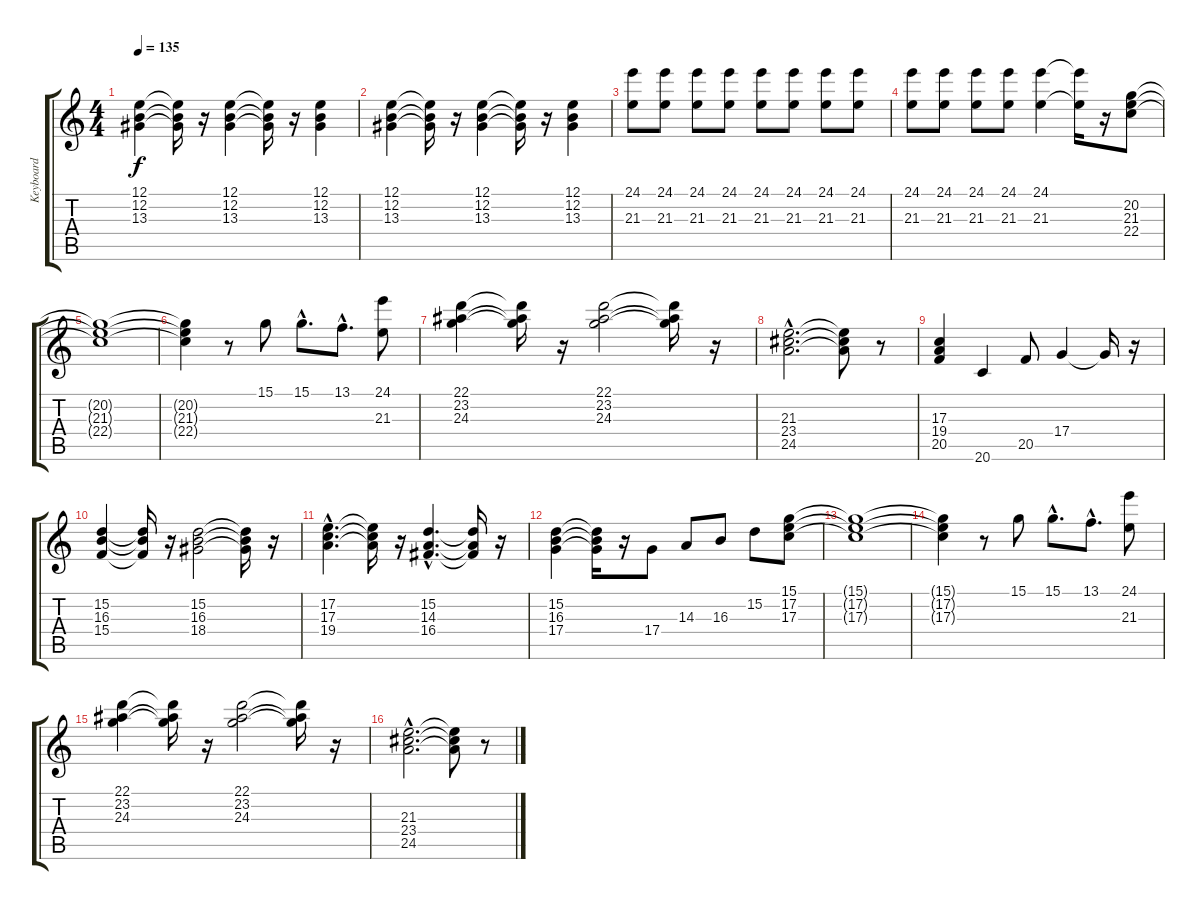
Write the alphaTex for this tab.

\track ("Keyboard" "Keyboard") {instrument acousticgrandpiano}
\staff {score tabs}
\tuning (E4 B3 G3 D3 A2 E2) {hide}
\ts (4 4)
\tempo 135
\clef g2
\ks c
(12.1 12.2 13.3).4{dy f} (12.1{t} 12.2{t} 13.3{t}).16 r.16 (12.1 12.2 13.3).4 (12.1{t} 12.2{t} 13.3{t}).16 r.16 (12.1 12.2 13.3).4 |
(12.1 12.2 13.3).4 (12.1{t} 12.2{t} 13.3{t}).16 r.16 (12.1 12.2 13.3).4 (12.1{t} 12.2{t} 13.3{t}).16 r.16 (12.1 12.2 13.3).4 |
(24.1 21.3).8 (24.1 21.3).8 (24.1 21.3).8 (24.1 21.3).8 (24.1 21.3).8 (24.1 21.3).8 (24.1 21.3).8 (24.1 21.3).8 |
(24.1 21.3).8 (24.1 21.3).8 (24.1 21.3).8 (24.1 21.3).8 (24.1 21.3).4 (24.1{t} 21.3{t}).16 r.16 (20.2 21.3 22.4).8 |
(20.2{t} 21.3{t} 22.4{t}).1 |
(20.2{t} 21.3{t} 22.4{t}).4 r.8 15.1.8 15.1{hac}.8{d} 13.1{hac}.8{d} (24.1 21.3).8 |
(22.1 23.2 24.3).4 (22.1{t} 23.2{t} 24.3{t}).16 r.16 (22.1 23.2 24.3).2 (22.1{t} 23.2{t} 24.3{t}).16 r.16 |
(21.3{hac} 23.4{hac} 24.5{hac}).2{d} (21.3{t} 23.4{t} 24.5{t}).8 r.8 |
(17.3 19.4 20.5).4 20.6.4 20.5.8 17.4.4 17.4{t}.16 r.16 |
(15.2 16.3 15.4).4 (15.2{t} 16.3{t} 15.4{t}).16 r.16 (15.2 16.3 18.4).2 (15.2{t} 16.3{t} 18.4{t}).16 r.16 |
(17.2{hac} 17.3{hac} 19.4{hac}).4{d} (17.2{t} 17.3{t} 19.4{t}).16 r.16 (15.2{hac} 14.3{hac} 16.4{hac}).4{d} (15.2{t} 14.3{t} 16.4{t}).16 r.16 |
(15.2 16.3 17.4).4 (15.2{t} 16.3{t} 17.4{t}).16 r.16 17.4.8 14.3.8 16.3.8 15.2.8 (15.1 17.2 17.3).8 |
(15.1{t} 17.2{t} 17.3{t}).1 |
(15.1{t} 17.2{t} 17.3{t}).4 r.8 15.1.8 15.1{hac}.8{d} 13.1{hac}.8{d} (24.1 21.3).8 |
(22.1 23.2 24.3).4 (22.1{t} 23.2{t} 24.3{t}).16 r.16 (22.1 23.2 24.3).2 (22.1{t} 23.2{t} 24.3{t}).16 r.16 |
(21.3{hac} 23.4{hac} 24.5{hac}).2{d} (21.3{t} 23.4{t} 24.5{t}).8 r.8
